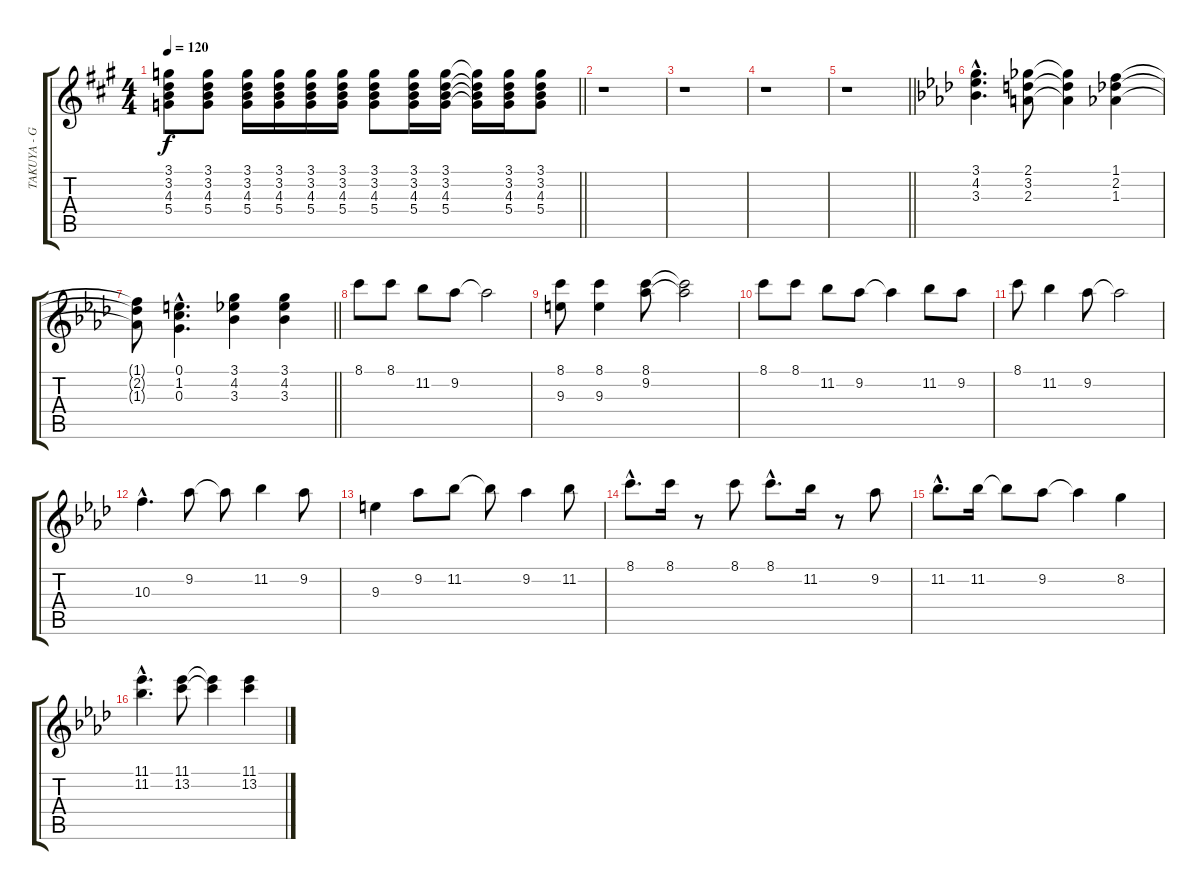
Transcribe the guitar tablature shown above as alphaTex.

\track ("TAKUYA - Guitar 1" "TAKUYA - G") {instrument distortionguitar}
\staff {score tabs}
\tuning (E4 B3 G3 D3 A2 E2) {hide}
\ts (4 4)
\tempo 120
\clef g2
\barLineRight lightlight
\ks a
(3.1 3.2 4.3 5.4).8{dy f} (3.1 3.2 4.3 5.4).8 (3.1 3.2 4.3 5.4).16 (3.1 3.2 4.3 5.4).16 (3.1 3.2 4.3 5.4).16 (3.1 3.2 4.3 5.4).16 (3.1 3.2 4.3 5.4).8 (3.1 3.2 4.3 5.4).16 (3.1 3.2 4.3 5.4).16 (3.1{t} 3.2{t} 4.3{t} 5.4{t}).16 (3.1 3.2 4.3 5.4).16 (3.1 3.2 4.3 5.4).8 |
r.1 |
r.1 |
r.1 |
\barLineRight lightlight
r.1 |
\ks ab
(3.1{hac} 4.2{hac} 3.3{hac}).4{d} (2.1 3.2 2.3).8 (2.1{t} 3.2{t} 2.3{t}).4 (1.1 2.2 1.3).4 |
\barLineRight lightlight
(1.1{t} 2.2{t} 1.3{t}).8 (0.1{hac} 1.2{hac} 0.3{hac}).4{d} (3.1 4.2 3.3).4 (3.1 4.2 3.3).4 |
8.1.8 8.1.8 11.2.8 9.2.8 9.2{t}.2 |
(8.1 9.3).8 (8.1 9.3).4 (8.1 9.2).8 (8.1{t} 9.2{t}).2 |
8.1.8 8.1.8 11.2.8 9.2.8 9.2{t}.4 11.2.8 9.2.8 |
8.1.8 11.2.4 9.2.8 9.2{t}.2 |
10.3{hac}.4{d} 9.2.8 9.2{t}.8 11.2.4 9.2.8 |
9.3.4 9.2.8 11.2.8 11.2{t}.8 9.2.4 11.2.8 |
8.1{hac}.8{d} 8.1.16 r.8 8.1.8 8.1{hac}.8{d} 11.2.16 r.8 9.2.8 |
11.2{hac}.8{d} 11.2.16 11.2{t}.8 9.2.8 9.2{t}.4 8.2.4 |
(11.1{hac} 11.2{hac}).4{d} (11.1 13.2).8 (11.1{t} 13.2{t}).4 (11.1 13.2).4
